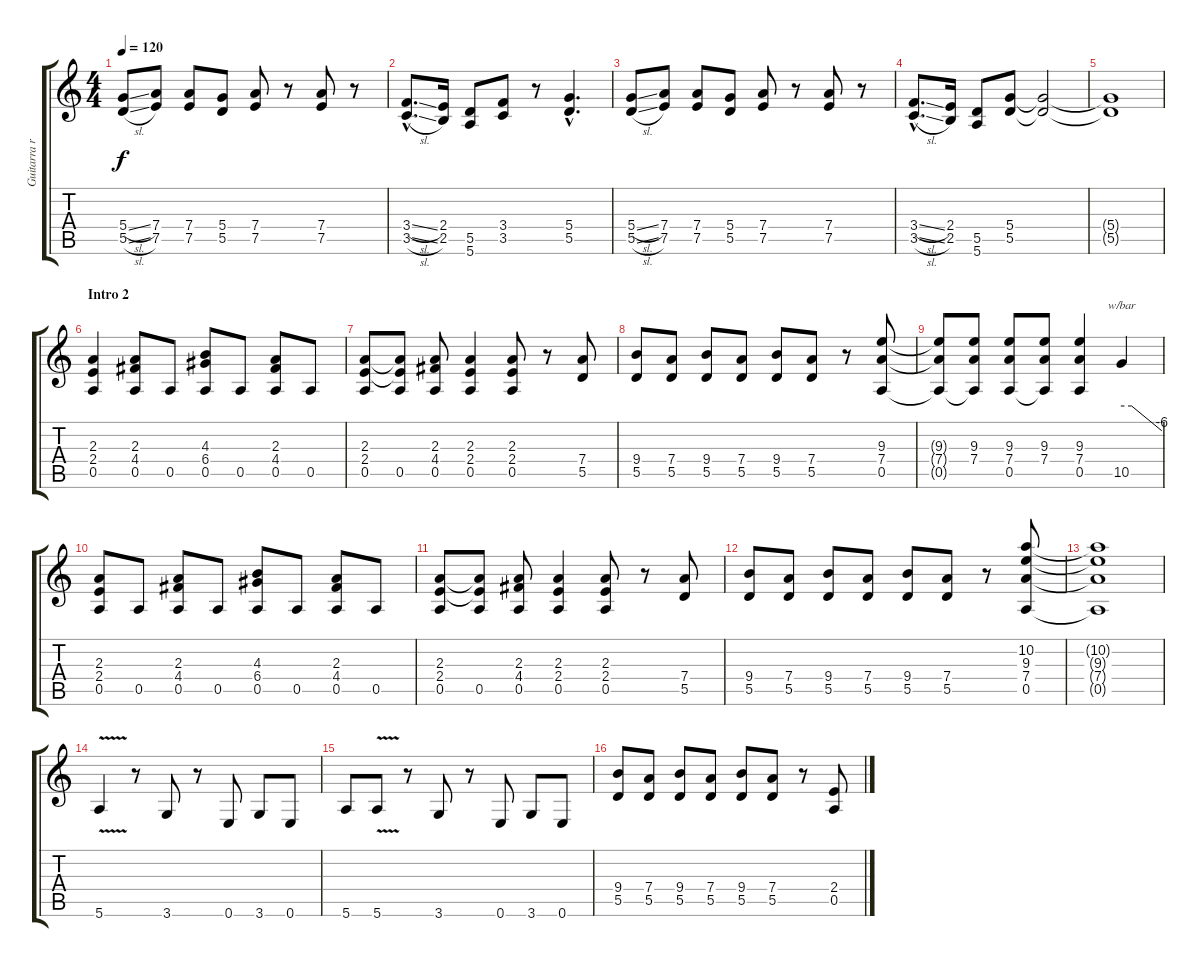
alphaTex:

\track ("Guitarra rítmica" "Guitarra r") {instrument distortionguitar}
\staff {score tabs}
\tuning (E4 B3 G3 D3 A2 E2) {hide}
\ts (4 4)
\tempo 120
\clef g2
\ks c
(5.4{sl} 5.5{sl}).8{dy f} (7.4 7.5).8 (7.4 7.5).8 (5.4 5.5).8 (7.4 7.5).8 r.8 (7.4 7.5).8 r.8 |
(3.4{sl hac} 3.5{sl hac}).8{d} (2.4 2.5).16 (5.5 5.6).8 (3.4 3.5).8 r.8 (5.4{hac} 5.5{hac}).4{d} |
(5.4{sl} 5.5{sl}).8 (7.4 7.5).8 (7.4 7.5).8 (5.4 5.5).8 (7.4 7.5).8 r.8 (7.4 7.5).8 r.8 |
(3.4{sl hac} 3.5{sl hac}).8{d} (2.4 2.5).16 (5.5 5.6).8 (5.4 5.5).8 (5.4{t} 5.5{t}).2 |
(5.4{t} 5.5{t}).1 |
\section ("" "Intro 2")
(2.3 2.4 0.5).4 (2.3 4.4 0.5).8 0.5.8 (4.3 6.4 0.5).8 0.5.8 (2.3 4.4 0.5).8 0.5.8 |
(2.3 2.4 0.5).8 (2.3{t} 2.4{t} 0.5).8 (2.3 4.4 0.5).8 (2.3 2.4 0.5).4 (2.3 2.4 0.5).8 r.8 (7.4 5.5).8 |
(9.4 5.5).8 (7.4 5.5).8 (9.4 5.5).8 (7.4 5.5).8 (9.4 5.5).8 (7.4 5.5).8 r.8 (9.3 7.4 0.5).8 |
(9.3{t} 7.4{t} 0.5{t}).8 (9.3 7.4 0.5{t}).8 (9.3 7.4 0.5).8 (9.3 7.4 0.5{t}).8 (9.3 7.4 0.5).4 10.5.4{tbe (custom default 0 0 15 0 60 -24)} |
(2.3 2.4 0.5).8 0.5.8 (2.3 4.4 0.5).8 0.5.8 (4.3 6.4 0.5).8 0.5.8 (2.3 4.4 0.5).8 0.5.8 |
(2.3 2.4 0.5).8 (2.3{t} 2.4{t} 0.5).8 (2.3 4.4 0.5).8 (2.3 2.4 0.5).4 (2.3 2.4 0.5).8 r.8 (7.4 5.5).8 |
(9.4 5.5).8 (7.4 5.5).8 (9.4 5.5).8 (7.4 5.5).8 (9.4 5.5).8 (7.4 5.5).8 r.8 (10.2 9.3 7.4 0.5).8 |
(10.2{t} 9.3{t} 7.4{t} 0.5{t}).1 |
5.6{v}.4 r.8 3.6.8 r.8 0.6.8 3.6.8 0.6.8 |
5.6.8 5.6{v}.8 r.8 3.6.8 r.8 0.6.8 3.6.8 0.6.8 |
(9.4 5.5).8 (7.4 5.5).8 (9.4 5.5).8 (7.4 5.5).8 (9.4 5.5).8 (7.4 5.5).8 r.8 (2.4 0.5).8
